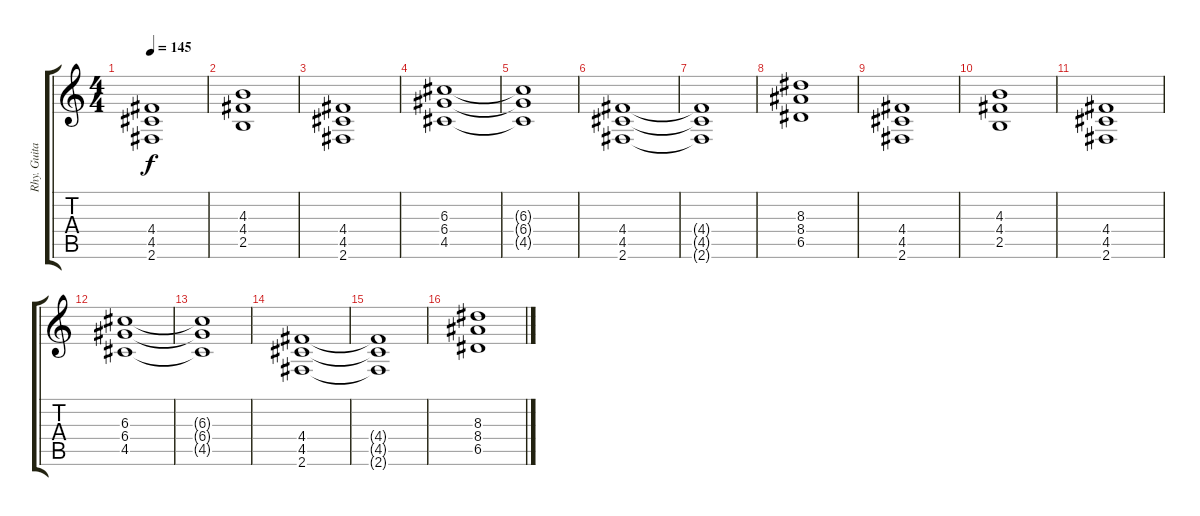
\track ("Rhy. Guitar 2" "Rhy. Guita") {instrument distortionguitar}
\staff {score tabs}
\tuning (E4 B3 G3 D3 A2 E2) {hide}
\ts (4 4)
\tempo 145
\clef g2
\ks c
(4.4 4.5 2.6).1{dy f} |
(4.3 4.4 2.5).1 |
(4.4 4.5 2.6).1 |
(6.3 6.4 4.5).1 |
(6.3{t} 6.4{t} 4.5{t}).1 |
(4.4 4.5 2.6).1 |
(4.4{t} 4.5{t} 2.6{t}).1 |
(8.3 8.4 6.5).1 |
(4.4 4.5 2.6).1 |
(4.3 4.4 2.5).1 |
(4.4 4.5 2.6).1 |
(6.3 6.4 4.5).1 |
(6.3{t} 6.4{t} 4.5{t}).1 |
(4.4 4.5 2.6).1 |
(4.4{t} 4.5{t} 2.6{t}).1 |
(8.3 8.4 6.5).1
